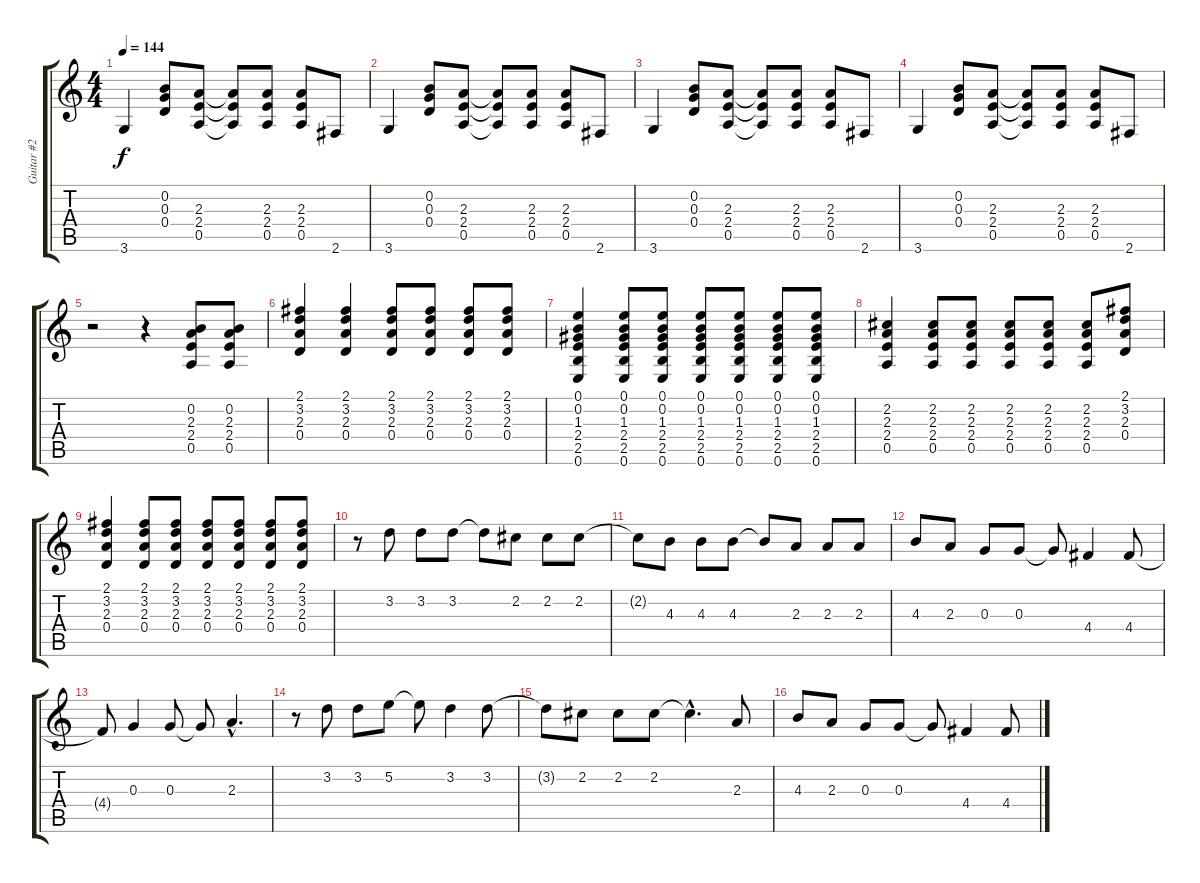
\track ("Guitar #2 - 12 String" "Guitar #2 ") {instrument electricguitarclean}
\staff {score tabs}
\tuning (E4 B3 G3 D3 A2 E2) {hide}
\ts (4 4)
\tempo 144
\clef g2
\ks c
3.6.4{dy f} (0.2 0.3 0.4).8 (2.3 2.4 0.5).8 (2.3{t} 2.4{t} 0.5{t}).8 (2.3 2.4 0.5).8 (2.3 2.4 0.5).8 2.6.8 |
3.6.4 (0.2 0.3 0.4).8 (2.3 2.4 0.5).8 (2.3{t} 2.4{t} 0.5{t}).8 (2.3 2.4 0.5).8 (2.3 2.4 0.5).8 2.6.8 |
3.6.4 (0.2 0.3 0.4).8 (2.3 2.4 0.5).8 (2.3{t} 2.4{t} 0.5{t}).8 (2.3 2.4 0.5).8 (2.3 2.4 0.5).8 2.6.8 |
3.6.4 (0.2 0.3 0.4).8 (2.3 2.4 0.5).8 (2.3{t} 2.4{t} 0.5{t}).8 (2.3 2.4 0.5).8 (2.3 2.4 0.5).8 2.6.8 |
r.2 r.4 (0.2 2.3 2.4 0.5).8 (0.2 2.3 2.4 0.5).8 |
(2.1 3.2 2.3 0.4).4 (2.1 3.2 2.3 0.4).4 (2.1 3.2 2.3 0.4).8 (2.1 3.2 2.3 0.4).8 (2.1 3.2 2.3 0.4).8 (2.1 3.2 2.3 0.4).8 |
(0.1 0.2 1.3 2.4 2.5 0.6).4 (0.1 0.2 1.3 2.4 2.5 0.6).8 (0.1 0.2 1.3 2.4 2.5 0.6).8 (0.1 0.2 1.3 2.4 2.5 0.6).8 (0.1 0.2 1.3 2.4 2.5 0.6).8 (0.1 0.2 1.3 2.4 2.5 0.6).8 (0.1 0.2 1.3 2.4 2.5 0.6).8 |
(2.2 2.3 2.4 0.5).4 (2.2 2.3 2.4 0.5).8 (2.2 2.3 2.4 0.5).8 (2.2 2.3 2.4 0.5).8 (2.2 2.3 2.4 0.5).8 (2.2 2.3 2.4 0.5).8 (2.1 3.2 2.3 0.4).8 |
(2.1 3.2 2.3 0.4).4 (2.1 3.2 2.3 0.4).8 (2.1 3.2 2.3 0.4).8 (2.1 3.2 2.3 0.4).8 (2.1 3.2 2.3 0.4).8 (2.1 3.2 2.3 0.4).8 (2.1 3.2 2.3 0.4).8 |
r.8 3.2.8 3.2.8 3.2.8 3.2{t}.8 2.2.8 2.2.8 2.2.8 |
2.2{t}.8 4.3.8 4.3.8 4.3.8 4.3{t}.8 2.3.8 2.3.8 2.3.8 |
4.3.8 2.3.8 0.3.8 0.3.8 0.3{t}.8 4.4.4 4.4.8 |
4.4{t}.8 0.3.4 0.3.8 0.3{t}.8 2.3{hac}.4{d} |
r.8 3.2.8 3.2.8 5.2.8 5.2{t}.8 3.2.4 3.2.8 |
3.2{t}.8 2.2.8 2.2.8 2.2.8 2.2{hac t}.4{d} 2.3.8 |
4.3.8 2.3.8 0.3.8 0.3.8 0.3{t}.8 4.4.4 4.4.8
